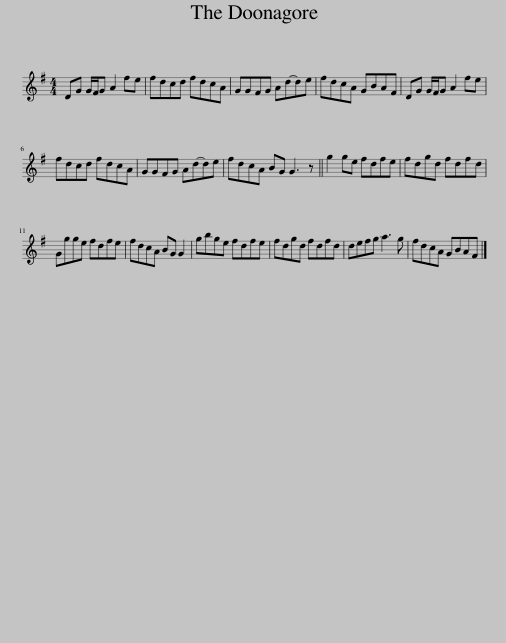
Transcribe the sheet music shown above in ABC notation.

X:1
L:1/8
M:4/4
I:linebreak $
K:G
V:1 treble
V:1
 DG G/F/G A2 fe | fdcd fdcA | GGFG Ad-de | fdcA GBAF | DG G/F/G A2 fe |$ %5
 fdcd fdcA | GGFG Ad-de | fdcA BG G3 z || g2 ge fdfe | fdgd fdfd |$ %10
 Ggge fdfe | fdcA BG G2 | gbge fdfe | fdgd fdfd | defg a3 g | %15
 fdcA GBAF |] %16
